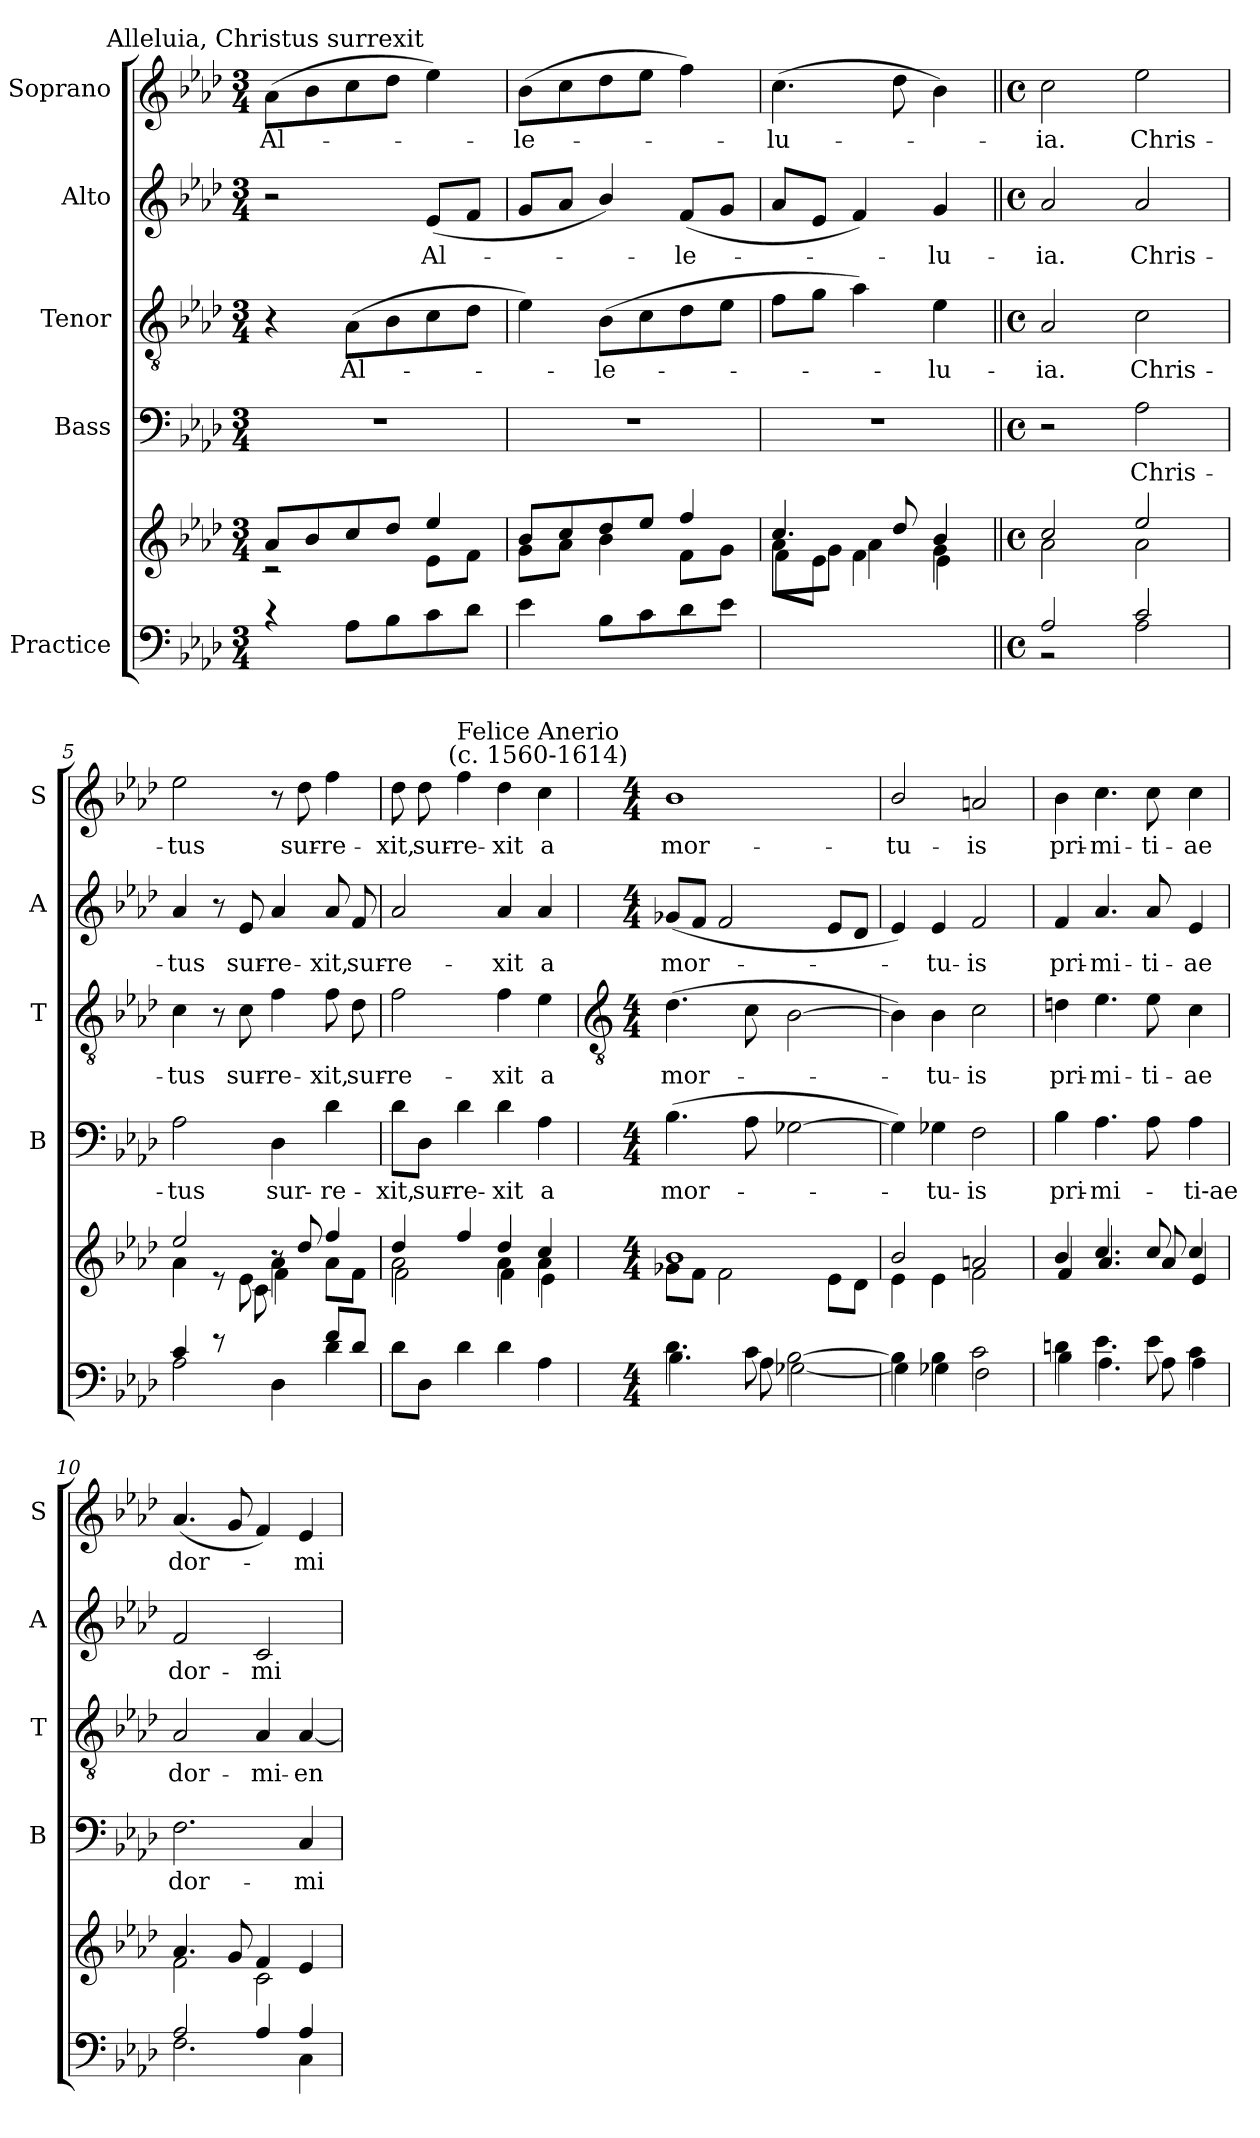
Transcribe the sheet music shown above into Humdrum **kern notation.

**kern	**kern	**kern	**text	**kern	**text	**kern	**text	**kern	**text
*part5	*part5	*part4	*part4	*part3	*part3	*part2	*part2	*part1	*part1
*staff6	*staff5	*staff4	*staff4	*staff3	*staff3	*staff2	*staff2	*staff1	*staff1
*I"Practice	*	*I"Bass	*	*I"Tenor	*	*I"Alto	*	*I"Soprano	*
*	*	*I'B	*	*I'T	*	*I'A	*	*I'S	*
*clefF4	*clefG2	*clefF4	*	*clefGv2	*	*clefG2	*	*clefG2	*
*k[b-e-a-d-]	*k[b-e-a-d-]	*k[b-e-a-d-]	*	*k[b-e-a-d-]	*	*k[b-e-a-d-]	*	*k[b-e-a-d-]	*
*A-:	*A-:	*A-:	*	*A-:	*	*A-:	*	*A-:	*
*M3/4	*M3/4	*M3/4	*	*M3/4	*	*M3/4	*	*M3/4	*
=1	=1	=1	=1	=1	=1	=1	=1	=1	=1
*^	*	*	*	*	*	*	*	*	*
!	!	!	!	!	!	!	!	!	!LO:TX:a:cj:t=Alleluia, Christus surrexit	!
!	!LO:N:vis=1	!	!LO:N:vis=1	!	!	!	!	!	!	!LO:LY:b
*	*	*^	*	*	*	*	*	*	*	*
4r	2.ryy	8a-/L	2r	2.r	.	4r	.	2r	.	(>8a-L	Al-
.	.	8b-/	.	.	.	.	.	.	.	8b-	.
!	!	!	!	!	!	!	!LO:LY:b	!	!	!	!
8A-\L	.	8cc/	.	.	.	(>8A-L	Al-	.	.	8cc	.
8B-\	.	8dd-/J	.	.	.	8B-	.	.	.	8dd-J	.
!	!	!	!	!	!	!	!	!	!LO:LY:b	!	!
8c\	.	4ee-/	8e-\L	.	.	8c	.	(<8e-L	Al-	4ee-)	.
8d-\J	.	.	8f\J	.	.	8d-J	.	8fJ	.	.	.
=2	=2	=2	=2	=2	=2	=2	=2	=2	=2	=2	=2
!	!LO:N:vis=1	!	!	!LO:N:vis=1	!	!	!	!	!	!	!LO:LY:b
4e-\	2.ryy	8b-/L	8g\L	2.r	.	4e-)	.	8gL	.	(>8b-L	le-
.	.	8cc/	8a-\J	.	.	.	.	8a-J	.	8cc	.
!	!	!	!	!	!	!	!LO:LY:b	!	!	!	!
8B-\L	.	8dd-/	4b-\	.	.	(>8B-L	le-	4b-/)	.	8dd-	.
8c\	.	8ee-/J	.	.	.	8c	.	.	.	8ee-J	.
!	!	!	!	!	!	!	!	!	!LO:LY:b	!	!
8d-\	.	4ff/	8f\L	.	.	8d-	.	(<8fL	le-	4ff)	.
8e-\J	.	.	8g\J	.	.	8e-J	.	8gJ	.	.	.
*v	*v	*	*	*	*	*	*	*	*	*	*
=3	=3	=3	=3	=3	=3	=3	=3	=3	=3	=3
!LO:N:vis=1	!	!	!LO:N:vis=1	!	!	!	!	!	!	!LO:LY:b
*	*	*^	*	*	*	*	*	*	*	*
2.ryy	4.cc/	8a-\L	8f\L	2.r	.	8fL	.	8a-L	.	(>4.cc	lu-
.	.	8e-\J	8g\J	.	.	8gJ	.	8e-J	.	.	.
.	.	4f\	4a-\	.	.	4a-)	.	4f)	.	.	.
.	8dd-/	.	.	.	.	.	.	.	.	8dd-	.
!	!	!	!	!	!	!	!LO:LY:b	!	!LO:LY:b	!	!
.	4b-/	4g\	4e-\	.	.	4e-	lu-	4g	lu-	4b-)	.
*	*v	*v	*v	*	*	*	*	*	*	*	*
=4||	=4||	=4||	=4||	=4||	=4||	=4||	=4||	=4||	=4||
*M4/4	*M4/4	*M4/4	*	*M4/4	*	*M4/4	*	*M4/4	*
*met(c)	*met(c)	*met(c)	*	*met(c)	*	*met(c)	*	*met(c)	*
*^	*^	*	*	*	*	*	*	*	*
*	*	*	*^	*	*	*	*	*	*	*	*
!	!	!	!	!	!	!	!	!LO:LY:b	!	!LO:LY:b	!	!LO:LY:b
*	*	*	*v	*v	*	*	*	*	*	*	*	*
2A-/	2r	2cc/	2a-\	2r	.	2A-	-ia.	2a-	-ia.	2cc	ia.
!	!	!	!	!	!LO:LY:b	!	!LO:LY:b	!	!LO:LY:b	!	!LO:LY:b
2c/	2A-\	2ee-/	2a-\	2A-	Chris-	2c	Chris-	2a-	Chris-	2ee-	Chris-
=5	=5	=5	=5	=5	=5	=5	=5	=5	=5	=5	=5
*	*	*	*^	*	*	*	*	*	*	*	*
!	!	!	!	!	!	!LO:LY:b	!	!LO:LY:b	!	!LO:LY:b	!	!LO:LY:b
4c/	2A-\	2ee-/	4a-\	4.ryy	2A-	-tus	4c	-tus	4a-	-tus	2ee-	-tus
8r	.	.	8r	.	.	.	8r	.	8r	.	.	.
!	!	!	!	!	!	!	!	!LO:LY:b	!	!LO:LY:b	!	!
4.ryy	.	.	8e-	8c\	.	.	8c	sur-	8e-	sur-	.	.
!	!	!	!	!	!	!LO:LY:b	!	!LO:LY:b	!	!LO:LY:b	!	!
.	4D-\	8r	4a-\	4f\	4D-	sur-	4f	-re-	4a-	-re-	8r	.
!	!	!	!	!	!	!	!	!	!	!	!	!LO:LY:b
.	.	8dd-/	.	.	.	.	.	.	.	.	8dd-	sur-
!	!	!	!	!	!	!LO:LY:b	!	!LO:LY:b	!	!LO:LY:b	!	!LO:LY:b
8fL	4d-\	4ff/	8a-L	4ryy	4d-	-re-	8f	-xit,	8a-	-xit,	4ff	-re-
!	!	!	!	!	!	!	!	!LO:LY:b	!	!LO:LY:b	!	!
8d-J	.	.	8fJ	.	.	.	8d-	sur-	8f	sur-	.	.
*v	*v	*	*	*	*	*	*	*	*	*	*	*
=6	=6	=6	=6	=6	=6	=6	=6	=6	=6	=6	=6
!	!	!	!	!	!LO:LY:b	!	!LO:LY:b	!	!LO:LY:b	!	!LO:LY:b
8d-\L	4dd-/	2a-\	2f\	8d-\L	-xit,	2f	-re-	2a-	-re-	8dd-	-xit,
!	!	!	!	!	!LO:LY:b	!	!	!	!	!	!LO:LY:b
8D-\J	.	.	.	8D-\J	sur-	.	.	.	.	8dd-	sur-
!	!	!	!	!	!LO:LY:b	!	!	!	!	!	!LO:LY:b
4d-\	4ff/	.	.	4d-	-re-	.	.	.	.	4ff	-re-
!	!	!	!	!	!LO:LY:b	!	!LO:LY:b	!	!LO:LY:b	!	!LO:LY:b
4d-\	4dd-/	4a-\	4f\	4d-	-xit	4f	-xit	4a-	-xit	4dd-	-xit
!	!	!	!	!	!	!	!	!	!	!LO:TX:a:cj:t=Felice Anerio\n(c. 1560-1614)	!
!	!	!	!	!	!LO:LY:b	!	!LO:LY:b	!	!LO:LY:b	!	!LO:LY:b
4A-\	4cc/	4a-\	4e-\	4A-	a	4e-	a	4a-	a	4cc	a
*	*v	*v	*v	*	*	*	*	*	*	*	*
!!LO:LB:g=z
=7	=7	=7	=7	=7	=7	=7	=7	=7	=7
*	*	*	*	*clefGv2	*	*	*	*	*
*M4/4	*M4/4	*M4/4	*	*M4/4	*	*M4/4	*	*M4/4	*
*^	*^	*	*	*	*	*	*	*	*
*	*	*	*^	*	*	*	*	*	*	*	*
!	!	!	!	!	!	!LO:LY:b	!	!LO:LY:b	!	!LO:LY:b	!	!LO:LY:b
*	*	*	*v	*v	*	*	*	*	*	*	*	*
4.d-\	4.B-\	1b-/	8g-X\L	(>4.B-	mor-	(>4.d-	mor-	(<8g-XL	mor-	1b-	mor-
.	.	.	8f\J	.	.	.	.	8fJ	.	.	.
.	.	.	2f\	.	.	.	.	2f	.	.	.
8c\	8A-\	.	.	8A-	.	8c	.	.	.	.	.
[2B-\	[2G-X\	.	.	[2G-X	.	[2B-	.	.	.	.	.
.	.	.	8e-\L	.	.	.	.	8e-L	.	.	.
.	.	.	8d-\J	.	.	.	.	8d-J	.	.	.
=8	=8	=8	=8	=8	=8	=8	=8	=8	=8	=8	=8
!	!	!	!	!	!	!	!	!	!	!	!LO:LY:b
4B-\]	4G-\]	2b-/	4e-\	4G-])	.	4B-])	.	4e-)	.	2b-/	-tu-
!	!	!	!	!	!LO:LY:b	!	!LO:LY:b	!	!LO:LY:b	!	!
4B-\	4G-\	.	4e-\	4G-	tu-	4B-	tu-	4e-	tu-	.	.
!	!	!	!	!	!LO:LY:b	!	!LO:LY:b	!	!LO:LY:b	!	!LO:LY:b
2c\	2F\	2an/	2f\	2F	-is	2c	-is	2f	-is	2an	-is
=9	=9	=9	=9	=9	=9	=9	=9	=9	=9	=9	=9
!	!	!	!	!	!LO:LY:b	!	!LO:LY:b	!	!LO:LY:b	!	!LO:LY:b
4dn\	4B-\	4b-/	4f/	4B-	pri-	4dn	pri-	4f	pri-	4b-	pri-
!	!	!	!	!	!LO:LY:b	!	!LO:LY:b	!	!LO:LY:b	!	!LO:LY:b
4.e-\	4.A-\	4.cc/	4.a-/	4.A-	-mi-	4.e-	-mi-	4.a-	-mi-	4.cc	-mi-
!	!	!	!	!	!	!	!LO:LY:b	!	!LO:LY:b	!	!LO:LY:b
8e-\	8A-\	8cc/	8a-/	8A-	.	8e-	-ti-	8a-	-ti-	8cc	-ti-
!	!	!	!	!	!LO:LY:b	!	!LO:LY:b	!	!LO:LY:b	!	!LO:LY:b
4c\	4A-\	4cc/	4e-/	4A-	-ti-ae	4c	-ae	4e-	-ae	4cc	-ae
=10	=10	=10	=10	=10	=10	=10	=10	=10	=10	=10	=10
!	!	!	!	!	!LO:LY:b	!	!LO:LY:b	!	!LO:LY:b	!	!LO:LY:b
2A-/	2.F\	4.a-/	2f\	2.F	dor-	2A-	dor-	2f	dor-	(<4.a-	dor-
.	.	8g/	.	.	.	.	.	.	.	8g	.
!	!	!	!	!	!	!	!LO:LY:b	!	!LO:LY:b	!	!
4A-/	.	4f/	2c\	.	.	4A-	-mi-	2c	-mi-	4f)	.
!	!	!	!	!	!LO:LY:b	!	!LO:LY:b	!	!	!	!LO:LY:b
4A-/	4C\	4e-/	.	4C	-mi-	[4A-	-en-	.	.	4e-	mi-
*v	*v	*	*	*	*	*	*	*	*	*	*
*	*v	*v	*	*	*	*	*	*	*	*
=	=	=	=	=	=	=	=	=	=
*-	*-	*-	*-	*-	*-	*-	*-	*-	*-
